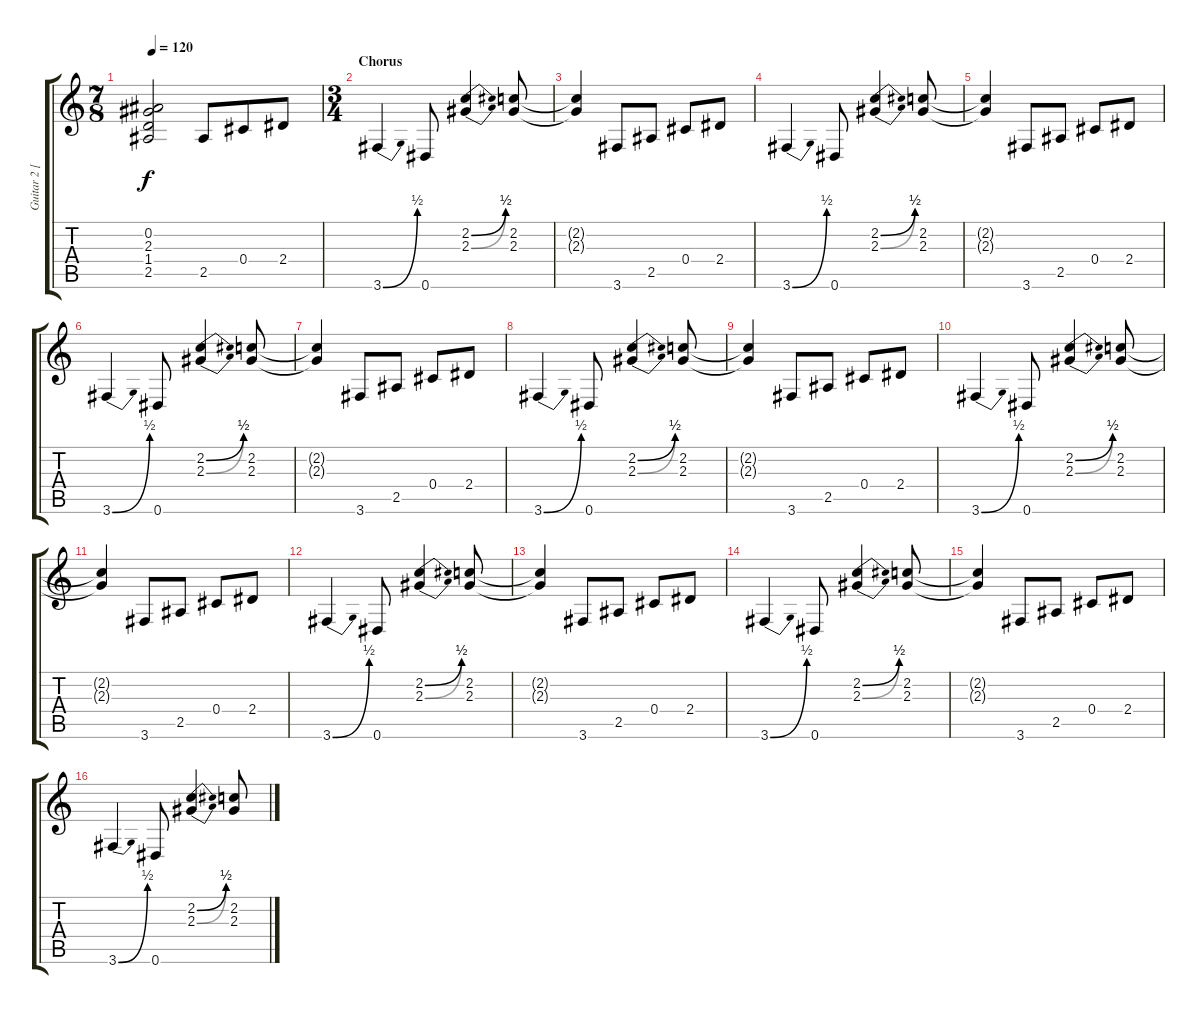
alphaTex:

\track ("Guitar 2 [Gilby]" "Guitar 2 [") {instrument distortionguitar}
\staff {score tabs}
\tuning (Eb4 Bb3 Gb3 Db3 Ab2 Eb2) {hide}
\ts (7 8)
\tempo 120
\clef g2
\ks c
(0.2{t} 2.3{t} 1.4{t} 2.5{t}).2{dy f} 2.5.8 0.4.8 2.4.8 |
\ts (3 4)
\section ("" "Chorus")
3.6{be (bend 0 0 60 2)}.4 0.6.8 (2.2{be (bend 0 0 60 2)} 2.3{be (bend 0 0 60 2)}).4 (2.2 2.3).8 |
(2.2{t} 2.3{t}).4 3.6.8 2.5.8 0.4.8 2.4.8 |
3.6{be (bend 0 0 60 2)}.4 0.6.8 (2.2{be (bend 0 0 60 2)} 2.3{be (bend 0 0 60 2)}).4 (2.2 2.3).8 |
(2.2{t} 2.3{t}).4 3.6.8 2.5.8 0.4.8 2.4.8 |
3.6{be (bend 0 0 60 2)}.4 0.6.8 (2.2{be (bend 0 0 60 2)} 2.3{be (bend 0 0 60 2)}).4 (2.2 2.3).8 |
(2.2{t} 2.3{t}).4 3.6.8 2.5.8 0.4.8 2.4.8 |
3.6{be (bend 0 0 60 2)}.4 0.6.8 (2.2{be (bend 0 0 60 2)} 2.3{be (bend 0 0 60 2)}).4 (2.2 2.3).8 |
(2.2{t} 2.3{t}).4 3.6.8 2.5.8 0.4.8 2.4.8 |
3.6{be (bend 0 0 60 2)}.4 0.6.8 (2.2{be (bend 0 0 60 2)} 2.3{be (bend 0 0 60 2)}).4 (2.2 2.3).8 |
(2.2{t} 2.3{t}).4 3.6.8 2.5.8 0.4.8 2.4.8 |
3.6{be (bend 0 0 60 2)}.4 0.6.8 (2.2{be (bend 0 0 60 2)} 2.3{be (bend 0 0 60 2)}).4 (2.2 2.3).8 |
(2.2{t} 2.3{t}).4 3.6.8 2.5.8 0.4.8 2.4.8 |
3.6{be (bend 0 0 60 2)}.4 0.6.8 (2.2{be (bend 0 0 60 2)} 2.3{be (bend 0 0 60 2)}).4 (2.2 2.3).8 |
(2.2{t} 2.3{t}).4 3.6.8 2.5.8 0.4.8 2.4.8 |
3.6{be (bend 0 0 60 2)}.4 0.6.8 (2.2{be (bend 0 0 60 2)} 2.3{be (bend 0 0 60 2)}).4 (2.2 2.3).8
